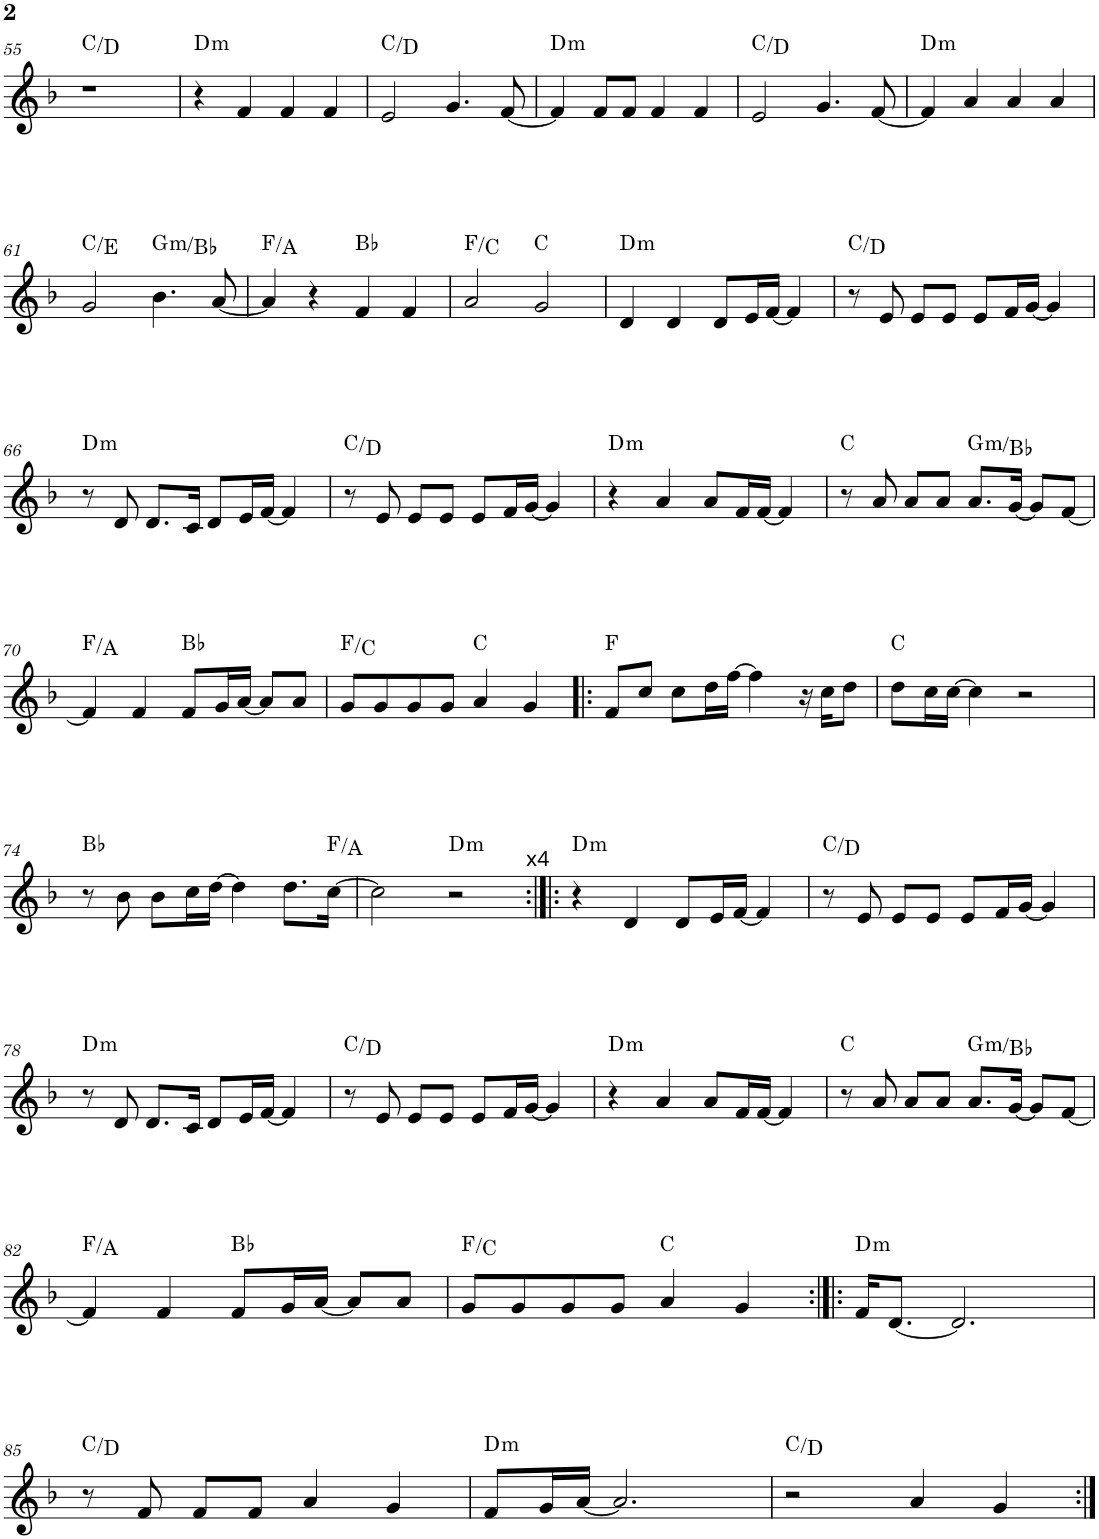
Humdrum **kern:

**kern	**harte
*part1	*part1
*staff1	*
*I"P1	*
!!LO:PB:g=z
*clefG2	*
*k[b-]	*
*d:	*
*M4/4	*
=55	=55
1r	C:maj/2
=56	=56
!	!LO:H:kt=m
4r	D:min
4f/	.
4f/	.
4f/	.
=57	=57
2e/	C:maj/2
4.g/	.
[<8f/	.
=58	=58
!	!LO:H:kt=m
4f/]	D:min
8f/L	.
8f/J	.
4f/	.
4f/	.
=59	=59
2e/	C:maj/2
4.g/	.
[<8f/	.
=60	=60
!	!LO:H:kt=m
4f/]	D:min
4a/	.
4a/	.
4a/	.
!!LO:LB:g=z
=61	=61
2g/	C:maj/3
!	!LO:H:kt=m
4.b-\	G:min/b3
[<8a/	.
=62	=62
4a/]	F:maj/3
4r	.
4f/	Bb:maj
4f/	.
=63	=63
2a/	F:maj/5
2g/	C:maj
=64	=64
!	!LO:H:kt=m
4d/	D:min
4d/	.
8d/L	.
16e/L	.
[<16f/JJ	.
4f/]	.
=65	=65
8r	C:maj/2
8e/	.
8e/L	.
8e/J	.
8e/L	.
16f/L	.
[<16g/JJ	.
4g/]	.
!!LO:LB:g=z
=66	=66
!	!LO:H:kt=m
8r	D:min
8d/	.
8.d/L	.
16c/Jk	.
8d/L	.
16e/L	.
[<16f/JJ	.
4f/]	.
=67	=67
8r	C:maj/2
8e/	.
8e/L	.
8e/J	.
8e/L	.
16f/L	.
[<16g/JJ	.
4g/]	.
=68	=68
!	!LO:H:kt=m
4r	D:min
4a/	.
8a/L	.
16f/L	.
[<16f/JJ	.
4f/]	.
=69	=69
8r	C:maj
8a/	.
8a/L	.
8a/J	.
!	!LO:H:kt=m
8.a/L	G:min/b3
[<16g/Jk	.
8g/L]	.
[<8f/J	.
!!LO:LB:g=z
=70	=70
4f/]	F:maj/3
4f/	.
8f/L	Bb:maj
16g/L	.
[<16a/JJ	.
8a/L]	.
8a/J	.
=71	=71
8g/L	F:maj/5
8g/	.
8g/	.
8g/J	.
4a/	C:maj
4g/	.
=72!|:	=72!|:
8f/L	F:maj
8cc/J	.
8cc\L	.
16dd\L	.
[>16ff\JJ	.
4ff\]	.
16r	.
16cc\KL	.
8dd\J	.
=73	=73
8dd\L	C:maj
16cc\L	.
[>16cc\JJ	.
4cc\]	.
2r	.
!!LO:LB:g=z
=74	=74
8r	Bb:maj
8b-\	.
8b-\L	.
16cc\L	.
[>16dd\JJ	.
4dd\]	.
8.dd\L	.
[>16cc\Jk	F:maj/3
=75	=75
*^	*
2cc\]	2...ryy	.
!	!	!LO:H:kt=m
2r	.	D:min
!	!LO:TX:a:t=x4	!
.	16ryy	.
=76:|!|:	=76:|!|:	=76:|!|:
!	!	!LO:H:kt=m
*v	*v	*
4r	D:min
4d/	.
8d/L	.
16e/L	.
[<16f/JJ	.
4f/]	.
=77	=77
8r	C:maj/2
8e/	.
8e/L	.
8e/J	.
8e/L	.
16f/L	.
[<16g/JJ	.
4g/]	.
!!LO:LB:g=z
=78	=78
!	!LO:H:kt=m
8r	D:min
8d/	.
8.d/L	.
16c/Jk	.
8d/L	.
16e/L	.
[<16f/JJ	.
4f/]	.
=79	=79
8r	C:maj/2
8e/	.
8e/L	.
8e/J	.
8e/L	.
16f/L	.
[<16g/JJ	.
4g/]	.
=80	=80
!	!LO:H:kt=m
4r	D:min
4a/	.
8a/L	.
16f/L	.
[<16f/JJ	.
4f/]	.
=81	=81
8r	C:maj
8a/	.
8a/L	.
8a/J	.
!	!LO:H:kt=m
8.a/L	G:min/b3
[<16g/Jk	.
8g/L]	.
[<8f/J	.
!!LO:LB:g=z
=82	=82
4f/]	F:maj/3
4f/	.
8f/L	Bb:maj
16g/L	.
[<16a/JJ	.
8a/L]	.
8a/J	.
=83	=83
8g/L	F:maj/5
8g/	.
8g/	.
8g/J	.
4a/	C:maj
4g/	.
=84:|!|:	=84:|!|:
!	!LO:H:kt=m
16f/KL	D:min
[<8.d/J	.
2.d/]	.
!!LO:LB:g=z
=85	=85
8r	C:maj/2
8f/	.
8f/L	.
8f/J	.
4a/	.
4g/	.
=86	=86
!	!LO:H:kt=m
8f/L	D:min
16g/L	.
[<16a/JJ	.
2.a/]	.
=87	=87
2r	C:maj/2
4a/	.
4g/	.
=:|!	=:|!
*-	*-
